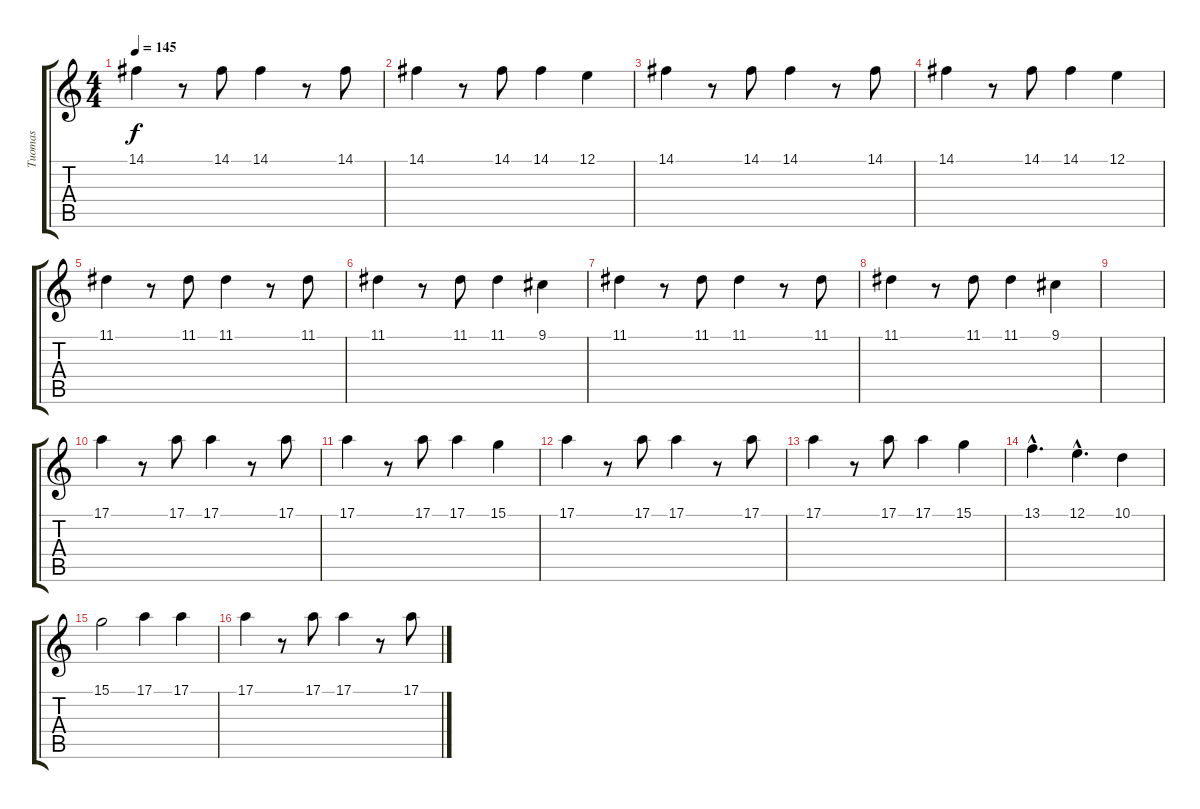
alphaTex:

\track ("Tuomas" "Tuomas") {instrument stringensemble1}
\staff {score tabs}
\tuning (E4 B3 G3 D3 A2 E2) {hide}
\ts (4 4)
\tempo 145
\clef g2
\ks c
14.1.4{dy f} r.8 14.1.8 14.1.4 r.8 14.1.8 |
14.1.4 r.8 14.1.8 14.1.4 12.1.4 |
14.1.4 r.8 14.1.8 14.1.4 r.8 14.1.8 |
14.1.4 r.8 14.1.8 14.1.4 12.1.4 |
11.1.4 r.8 11.1.8 11.1.4 r.8 11.1.8 |
11.1.4 r.8 11.1.8 11.1.4 9.1.4 |
11.1.4 r.8 11.1.8 11.1.4 r.8 11.1.8 |
11.1.4 r.8 11.1.8 11.1.4 9.1.4 |
|
17.1.4 r.8 17.1.8 17.1.4 r.8 17.1.8 |
17.1.4 r.8 17.1.8 17.1.4 15.1.4 |
17.1.4 r.8 17.1.8 17.1.4 r.8 17.1.8 |
17.1.4 r.8 17.1.8 17.1.4 15.1.4 |
13.1{hac}.4{d} 12.1{hac}.4{d} 10.1.4 |
15.1.2 17.1.4 17.1.4 |
17.1.4 r.8 17.1.8 17.1.4 r.8 17.1.8
